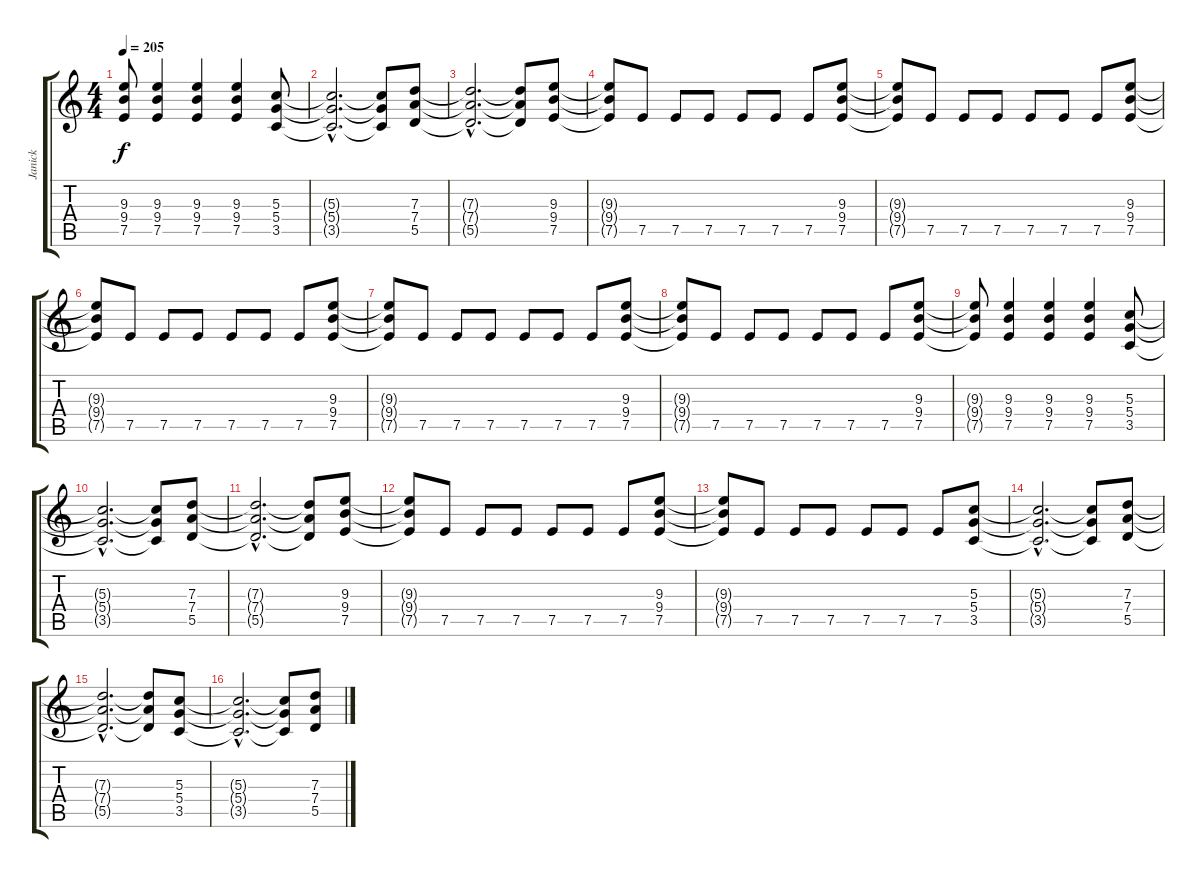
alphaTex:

\track ("Janick" "Janick") {instrument distortionguitar}
\staff {score tabs}
\tuning (E4 B3 G3 D3 A2 E2) {hide}
\ts (4 4)
\tempo 205
\clef g2
\ks c
(9.3{t} 9.4{t} 7.5{t}).8{dy f} (9.3 9.4 7.5).4 (9.3 9.4 7.5).4 (9.3 9.4 7.5).4 (5.3 5.4 3.5).8 |
(5.3{hac t} 5.4{hac t} 3.5{hac t}).2{d} (5.3{t} 5.4{t} 3.5{t}).8 (7.3 7.4 5.5).8 |
(7.3{hac t} 7.4{hac t} 5.5{hac t}).2{d} (7.3{t} 7.4{t} 5.5{t}).8 (9.3 9.4 7.5).8 |
(9.3{t} 9.4{t} 7.5{t}).8 7.5.8 7.5.8 7.5.8 7.5.8 7.5.8 7.5.8 (9.3 9.4 7.5).8 |
(9.3{t} 9.4{t} 7.5{t}).8 7.5.8 7.5.8 7.5.8 7.5.8 7.5.8 7.5.8 (9.3 9.4 7.5).8 |
(9.3{t} 9.4{t} 7.5{t}).8 7.5.8 7.5.8 7.5.8 7.5.8 7.5.8 7.5.8 (9.3 9.4 7.5).8 |
(9.3{t} 9.4{t} 7.5{t}).8 7.5.8 7.5.8 7.5.8 7.5.8 7.5.8 7.5.8 (9.3 9.4 7.5).8 |
(9.3{t} 9.4{t} 7.5{t}).8 7.5.8 7.5.8 7.5.8 7.5.8 7.5.8 7.5.8 (9.3 9.4 7.5).8 |
(9.3{t} 9.4{t} 7.5{t}).8 (9.3 9.4 7.5).4 (9.3 9.4 7.5).4 (9.3 9.4 7.5).4 (5.3 5.4 3.5).8 |
(5.3{hac t} 5.4{hac t} 3.5{hac t}).2{d} (5.3{t} 5.4{t} 3.5{t}).8 (7.3 7.4 5.5).8 |
(7.3{hac t} 7.4{hac t} 5.5{hac t}).2{d} (7.3{t} 7.4{t} 5.5{t}).8 (9.3 9.4 7.5).8 |
(9.3{t} 9.4{t} 7.5{t}).8 7.5.8 7.5.8 7.5.8 7.5.8 7.5.8 7.5.8 (9.3 9.4 7.5).8 |
(9.3{t} 9.4{t} 7.5{t}).8 7.5.8 7.5.8 7.5.8 7.5.8 7.5.8 7.5.8 (5.3 5.4 3.5).8 |
(5.3{hac t} 5.4{hac t} 3.5{hac t}).2{d} (5.3{t} 5.4{t} 3.5{t}).8 (7.3 7.4 5.5).8 |
(7.3{hac t} 7.4{hac t} 5.5{hac t}).2{d} (7.3{t} 7.4{t} 5.5{t}).8 (5.3 5.4 3.5).8 |
(5.3{hac t} 5.4{hac t} 3.5{hac t}).2{d} (5.3{t} 5.4{t} 3.5{t}).8 (7.3 7.4 5.5).8
